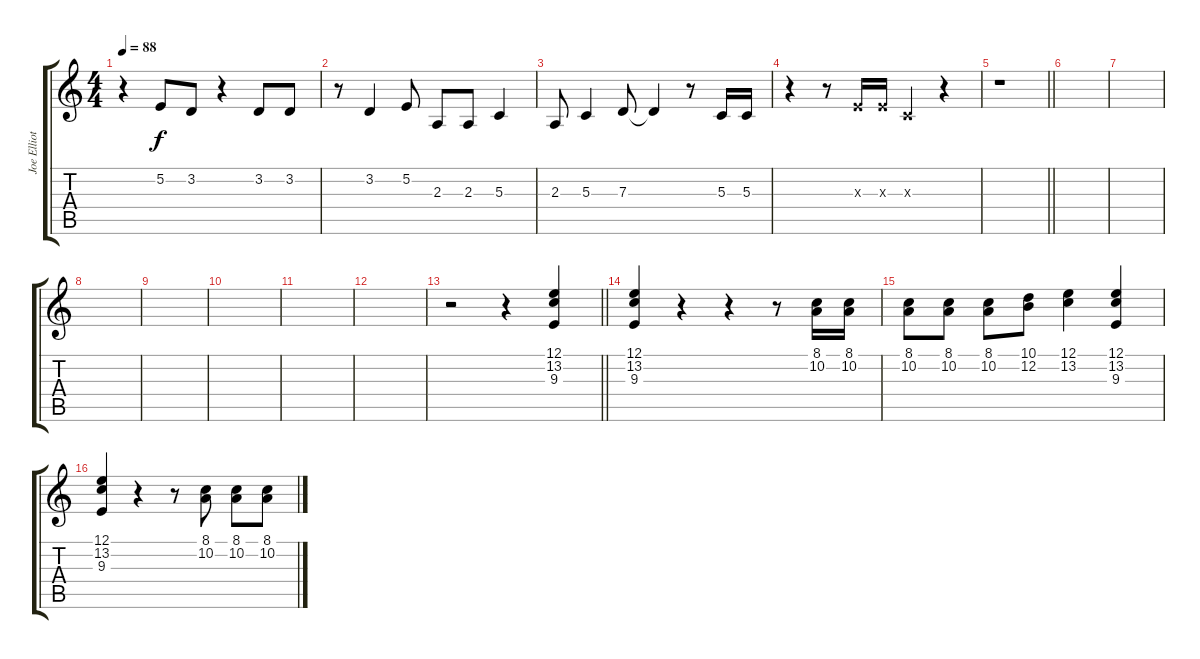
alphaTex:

\track ("Joe Elliott" "Joe Elliot") {instrument lead1square}
\staff {score tabs}
\tuning (E4 B3 G3 D3 A2 E2) {hide}
\ts (4 4)
\tempo 88
\clef g2
\ks c
r.4{dy f} 5.2.8 3.2.8 r.4 3.2.8 3.2.8 |
r.8 3.2.4 5.2.8 2.3.8 2.3.8 5.3.4 |
2.3.8 5.3.4 7.3.8 7.3{t}.4 r.8 5.3.16 5.3.16 |
r.4 r.8 9.3{x}.16 9.3{x}.16 5.3{x}.4 r.4 |
\barLineRight lightlight
r.1 |
|
|
|
|
|
|
|
\barLineRight lightlight
r.2 r.4 (12.1 13.2 9.3).4 |
(12.1 13.2 9.3).4 r.4 r.4 r.8 (8.1 10.2).16 (8.1 10.2).16 |
(8.1 10.2).8 (8.1 10.2).8 (8.1 10.2).8 (10.1 12.2).8 (12.1 13.2).4 (12.1 13.2 9.3).4 |
(12.1 13.2 9.3).4 r.4 r.8 (8.1 10.2).8 (8.1 10.2).8 (8.1 10.2).8
